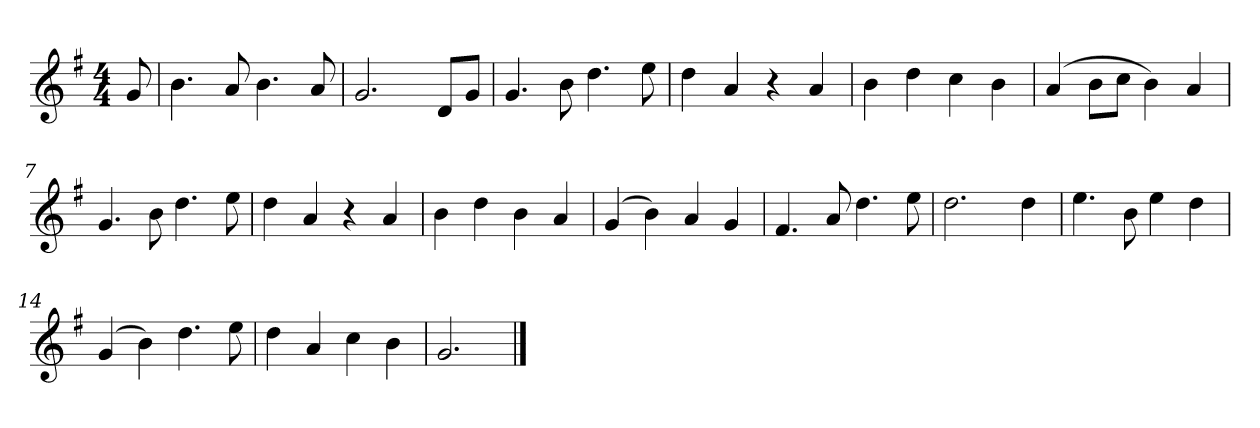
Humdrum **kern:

**kern
*part1
*staff1
*k[f#]
*M4/4
*MM120
=
8g
=1
4.b
8a
4.b
8a
=2
2.g
8dL
8gJ
=3
4.g
8b
4.dd
8ee
=4
4dd
4a
4r
4a
=5
4b
4dd
4cc
4b
=6
(4a
8bL
8ccJ
4b)
4a
=7
4.g
8b
4.dd
8ee
=8
4dd
4a
4r
4a
=9
4b
4dd
4b
4a
=10
(4g
4b)
4a
4g
=11
4.f#
8a
4.dd
8ee
=12
2.dd
4dd
=13
4.ee
8b
4ee
4dd
=14
(4g
4b)
4.dd
8ee
=15
4dd
4a
4cc
4b
=16
2.g
==
*-
